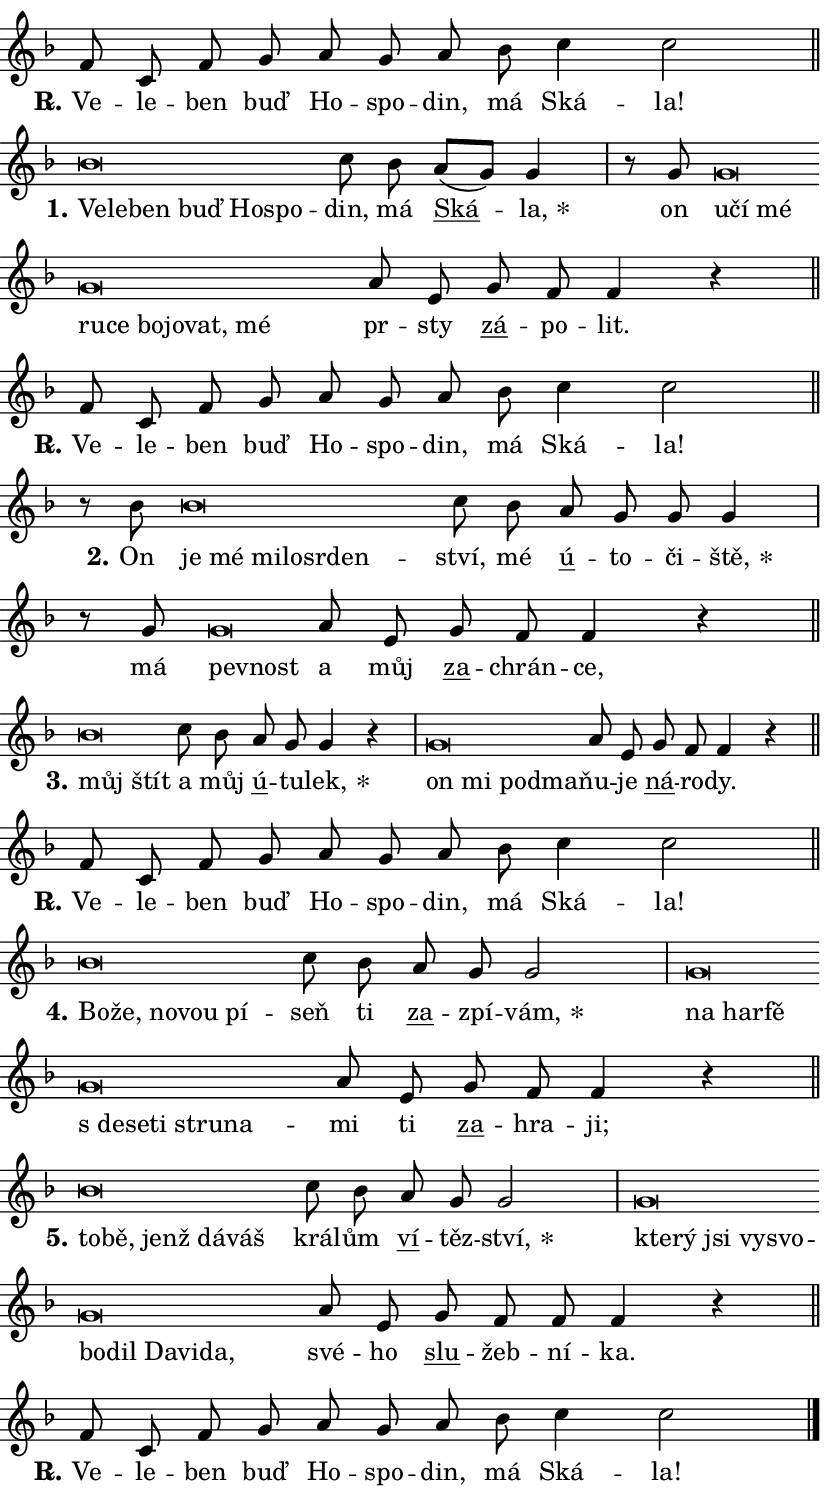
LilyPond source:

\version "2.24.0"
\header { tagline = "" }
\paper {
  indent = 0\cm
  top-margin = 0\cm
  right-margin = 0.13\cm % to fit lyric hyphens
  bottom-margin = 0\cm
  left-margin = 0\cm
  paper-width = 14\cm
  page-breaking = #ly:one-page-breaking
  system-system-spacing.basic-distance = #11
  score-system-spacing.basic-distance = #11
  ragged-last = ##f
}


%% Author: Thomas Morley
%% https://lists.gnu.org/archive/html/lilypond-user/2020-05/msg00002.html
#(define (line-position grob)
"Returns position of @var[grob} in current system:
   @code{'start}, if at first time-step
   @code{'end}, if at last time-step
   @code{'middle} otherwise
"
  (let* ((col (ly:item-get-column grob))
         (ln (ly:grob-object col 'left-neighbor))
         (rn (ly:grob-object col 'right-neighbor))
         (col-to-check-left (if (ly:grob? ln) ln col))
         (col-to-check-right (if (ly:grob? rn) rn col))
         (break-dir-left
           (and
             (ly:grob-property col-to-check-left 'non-musical #f)
             (ly:item-break-dir col-to-check-left)))
         (break-dir-right
           (and
             (ly:grob-property col-to-check-right 'non-musical #f)
             (ly:item-break-dir col-to-check-right))))
        (cond ((eqv? 1 break-dir-left) 'start)
              ((eqv? -1 break-dir-right) 'end)
              (else 'middle))))

#(define (tranparent-at-line-position vctor)
  (lambda (grob)
  "Relying on @code{line-position} select the relevant enry from @var{vctor}.
Used to determine transparency,"
    (case (line-position grob)
      ((end) (not (vector-ref vctor 0)))
      ((middle) (not (vector-ref vctor 1)))
      ((start) (not (vector-ref vctor 2))))))

noteHeadBreakVisibility =
#(define-music-function (break-visibility)(vector?)
"Makes @code{NoteHead}s transparent relying on @var{break-visibility}"
#{
  \override NoteHead.transparent =
    #(tranparent-at-line-position break-visibility)
#})

#(define delete-ledgers-for-transparent-note-heads
  (lambda (grob)
    "Reads whether a @code{NoteHead} is transparent.
If so this @code{NoteHead} is removed from @code{'note-heads} from
@var{grob}, which is supposed to be @code{LedgerLineSpanner}.
As a result ledgers are not printed for this @code{NoteHead}"
    (let* ((nhds-array (ly:grob-object grob 'note-heads))
           (nhds-list
             (if (ly:grob-array? nhds-array)
                 (ly:grob-array->list nhds-array)
                 '()))
           ;; Relies on the transparent-property being done before
           ;; Staff.LedgerLineSpanner.after-line-breaking is executed.
           ;; This is fragile ...
           (to-keep
             (remove
               (lambda (nhd)
                 (ly:grob-property nhd 'transparent #f))
               nhds-list)))
      ;; TODO find a better method to iterate over grob-arrays, similiar
      ;; to filter/remove etc for lists
      ;; For now rebuilt from scratch
      (set! (ly:grob-object grob 'note-heads)  '())
      (for-each
        (lambda (nhd)
          (ly:pointer-group-interface::add-grob grob 'note-heads nhd))
        to-keep))))

squashNotes = {
  \override NoteHead.X-extent = #'(-0.2 . 0.2)
  \override NoteHead.Y-extent = #'(-0.75 . 0)
  \override NoteHead.stencil =
    #(lambda (grob)
       (let ((pos (ly:grob-property grob 'staff-position)))
         (begin
           (if (< pos -7) (display "ERROR: Lower brevis then expected\n") (display ""))
           (if (<= pos -6) ly:text-interface::print ly:note-head::print))))
}
unSquashNotes = {
  \revert NoteHead.X-extent
  \revert NoteHead.Y-extent
  \revert NoteHead.stencil
}

hideNotes = \noteHeadBreakVisibility #begin-of-line-visible
unHideNotes = \noteHeadBreakVisibility #all-visible

% work-around for resetting accidentals
% https://lilypond.org/doc/v2.23/Documentation/notation/displaying-rhythms#unmetered-music
cadenzaMeasure = {
  \cadenzaOff
  \partial 1024 s1024
  \cadenzaOn
}

#(define-markup-command (accent layout props text) (markup?)
  "Underline accented syllable"
  (interpret-markup layout props
    #{\markup \override #'(offset . 4.3) \underline { #text }#}))

responsum = \markup \concat {
  "R" \hspace #-1.05 \path #0.1 #'((moveto 0 0.07) (lineto 0.9 0.8)) \hspace #0.05 "."
}

spaceSize = #0.6828661417322834 % exact space size for TeX Gyre Schola

\layout {
  \context {
    \Staff
    \remove "Time_signature_engraver"
    \override LedgerLineSpanner.after-line-breaking = #delete-ledgers-for-transparent-note-heads
  }
  \context {
    \Lyrics {
      \override LyricSpace.minimum-distance = \spaceSize
      \override LyricText.font-name = #"TeX Gyre Schola"
      \override LyricText.font-size = 1
      \override StanzaNumber.font-name = #"TeX Gyre Schola Bold"
      \override StanzaNumber.font-size = 1
    }
  }
  \context {
    \Score 
    \override NoteHead.text =
      #(lambda (grob) 
        (let ((pos (ly:grob-property grob 'staff-position)))
          #{\markup {
            \combine
              \halign #-0.55 \raise #(if (= pos -6) 0 0.5) \override #'(thickness . 2) \draw-line #'(3.2 . 0)
              \musicglyph "noteheads.sM1"
          }#}))
  }
}

% magnetic-lyrics.ily
%
%   written by
%     Jean Abou Samra <jean@abou-samra.fr>
%     Werner Lemberg <wl@gnu.org>
%
%   adapted by
%     Jiri Hon <jiri.hon@gmail.com>
%
% Version 2022-Apr-15

% https://www.mail-archive.com/lilypond-user@gnu.org/msg149350.html

#(define (Left_hyphen_pointer_engraver context)
   "Collect syllable-hyphen-syllable occurrences in lyrics and store
them in properties.  This engraver only looks to the left.  For
example, if the lyrics input is @code{foo -- bar}, it does the
following.

@itemize @bullet
@item
Set the @code{text} property of the @code{LyricHyphen} grob between
@q{foo} and @q{bar} to @code{foo}.

@item
Set the @code{left-hyphen} property of the @code{LyricText} grob with
text @q{foo} to the @code{LyricHyphen} grob between @q{foo} and
@q{bar}.
@end itemize

Use this auxiliary engraver in combination with the
@code{lyric-@/text::@/apply-@/magnetic-@/offset!} hook."
   (let ((hyphen #f)
         (text #f))
     (make-engraver
      (acknowledgers
       ((lyric-syllable-interface engraver grob source-engraver)
        (set! text grob)))
      (end-acknowledgers
       ((lyric-hyphen-interface engraver grob source-engraver)
        ;(when (not (grob::has-interface grob 'lyric-space-interface))
          (set! hyphen grob)));)
      ((stop-translation-timestep engraver)
       (when (and text hyphen)
         (ly:grob-set-object! text 'left-hyphen hyphen))
       (set! text #f)
       (set! hyphen #f)))))

#(define (lyric-text::apply-magnetic-offset! grob)
   "If the space between two syllables is less than the value in
property @code{LyricText@/.details@/.squash-threshold}, move the right
syllable to the left so that it gets concatenated with the left
syllable.

Use this function as a hook for
@code{LyricText@/.after-@/line-@/breaking} if the
@code{Left_@/hyphen_@/pointer_@/engraver} is active."
   (let ((hyphen (ly:grob-object grob 'left-hyphen #f)))
     (when hyphen
       (let ((left-text (ly:spanner-bound hyphen LEFT)))
         (when (grob::has-interface left-text 'lyric-syllable-interface)
           (let* ((common (ly:grob-common-refpoint grob left-text X))
                  (this-x-ext (ly:grob-extent grob common X))
                  (left-x-ext
                   (begin
                     ;; Trigger magnetism for left-text.
                     (ly:grob-property left-text 'after-line-breaking)
                     (ly:grob-extent left-text common X)))
                  ;; `delta` is the gap width between two syllables.
                  (delta (- (interval-start this-x-ext)
                            (interval-end left-x-ext)))
                  (details (ly:grob-property grob 'details))
                  (threshold (assoc-get 'squash-threshold details 0.2)))
             (when (< delta threshold)
               (let* (;; We have to manipulate the input text so that
                      ;; ligatures crossing syllable boundaries are not
                      ;; disabled.  For languages based on the Latin
                      ;; script this is essentially a beautification.
                      ;; However, for non-Western scripts it can be a
                      ;; necessity.
                      (lt (ly:grob-property left-text 'text))
                      (rt (ly:grob-property grob 'text))
                      (is-space (grob::has-interface hyphen 'lyric-space-interface))
                      (space (if is-space " " ""))
                      (extra-delta (if is-space spaceSize 0))
                      ;; Append new syllable.
                      (ltrt-space (if (and (string? lt) (string? rt))
                                (string-append lt space rt)
                                (make-concat-markup (list lt space rt))))
                      ;; Right-align `ltrt` to the right side.
                      (ltrt-space-markup (grob-interpret-markup
                               grob
                               (make-translate-markup
                                (cons (interval-length this-x-ext) 0)
                                (make-right-align-markup ltrt-space)))))
                 (begin
                   ;; Don't print `left-text`.
                   (ly:grob-set-property! left-text 'stencil #f)
                   ;; Set text and stencil (which holds all collected
                   ;; syllables so far) and shift it to the left.
                   (ly:grob-set-property! grob 'text ltrt-space)
                   (ly:grob-set-property! grob 'stencil ltrt-space-markup)
                   (ly:grob-translate-axis! grob (- (- delta extra-delta)) X))))))))))


#(define (lyric-hyphen::displace-bounds-first grob)
   ;; Make very sure this callback isn't triggered too early.
   (let ((left (ly:spanner-bound grob LEFT))
         (right (ly:spanner-bound grob RIGHT)))
     (ly:grob-property left 'after-line-breaking)
     (ly:grob-property right 'after-line-breaking)
     (ly:lyric-hyphen::print grob)))

squashThreshold = #0.4

\layout {
  \context {
    \Lyrics
    \consists #Left_hyphen_pointer_engraver
    \override LyricText.after-line-breaking =
      #lyric-text::apply-magnetic-offset!
    \override LyricHyphen.stencil = #lyric-hyphen::displace-bounds-first
    \override LyricText.details.squash-threshold = \squashThreshold
    \override LyricHyphen.minimum-distance = 0
    \override LyricHyphen.minimum-length = \squashThreshold
  }
}

squashText = \override LyricText.details.squash-threshold = 9999
unSquashText = \override LyricText.details.squash-threshold = \squashThreshold

leftText = \override LyricText.self-alignment-X = #LEFT
unLeftText = \revert LyricText.self-alignment-X

starOffset = #(lambda (grob) 
                (let ((x_offset (ly:self-alignment-interface::aligned-on-x-parent grob)))
                  (if (= x_offset 0) 0 (+ x_offset 1.2))))

star = #(define-music-function (syllable)(string?)
"Append star separator at the end of a syllable"
#{
  \once \override LyricText.X-offset = #starOffset
  \lyricmode { \markup {
    #syllable
    \override #'((font-name . "TeX Gyre Schola Bold")) \hspace #0.2 \lower #0.65 \larger "*"
  } }
#})

starAccent = #(define-music-function (syllable)(string?)
"Append star separator at the end of a syllable and make accent"
#{
  \once \override LyricText.X-offset = #starOffset
  \lyricmode { \markup {
    \accent #syllable
    \override #'((font-name . "TeX Gyre Schola Bold")) \hspace #0.2 \lower #0.65 \larger "*"
  } }
#})

breath = #(define-music-function (syllable)(string?)
"Append breathing indicator at the end of a syllable"
#{
  \lyricmode { \markup { #syllable "+" } }
#})

optionalBreath = #(define-music-function (syllable)(string?)
"Append optional breathing indicator at the end of a syllable"
#{
  \lyricmode { \markup { #syllable "(+)" } }
#})


\score {
    <<
        \new Voice = "melody" { \cadenzaOn \key f \major \relative { f'8 c f g \bar "" a g a bes \bar "" c4 c2 \cadenzaMeasure \bar "||" \break } }
        \new Lyrics \lyricsto "melody" { \lyricmode { \set stanza = \responsum
Ve -- le -- ben buď Ho -- spo -- din, má Ská -- la! } }
    >>
    \layout {}
}

\score {
    <<
        \new Voice = "melody" { \cadenzaOn \key f \major \relative { \squashNotes bes'\breve*1/16 \hideNotes \breve*1/16 \bar "" \breve*1/16 \bar "" \breve*1/16 \bar "" \breve*1/16 \breve*1/16 \bar "" \unHideNotes \unSquashNotes c8 bes \bar "" a[( g)] g4 \cadenzaMeasure \bar "|" r8 g8 \squashNotes g\breve*1/16 \hideNotes \breve*1/16 \bar "" \breve*1/16 \bar "" \breve*1/16 \bar "" \breve*1/16 \bar "" \breve*1/16 \bar "" \breve*1/16 \bar "" \breve*1/16 \breve*1/16 \bar "" \unHideNotes \unSquashNotes a8 e \bar "" g f f4 r \cadenzaMeasure \bar "||" \break } }
        \new Lyrics \lyricsto "melody" { \lyricmode { \set stanza = "1."
\leftText Ve -- \squashText le -- ben buď Ho -- spo -- \unLeftText \unSquashText din, má \markup \accent Ská -- \star la, on \leftText u -- \squashText čí mé ru -- ce bo -- jo -- vat, mé \unLeftText \unSquashText pr -- sty \markup \accent zá -- po -- lit. } }
    >>
    \layout {}
}

\score {
    <<
        \new Voice = "melody" { \cadenzaOn \key f \major \relative { f'8 c f g \bar "" a g a bes \bar "" c4 c2 \cadenzaMeasure \bar "||" \break } }
        \new Lyrics \lyricsto "melody" { \lyricmode { \set stanza = \responsum
Ve -- le -- ben buď Ho -- spo -- din, má Ská -- la! } }
    >>
    \layout {}
}

\score {
    <<
        \new Voice = "melody" { \cadenzaOn \key f \major \relative { r8 bes'8 \squashNotes bes\breve*1/16 \hideNotes \breve*1/16 \bar "" \breve*1/16 \bar "" \breve*1/16 \bar "" \breve*1/16 \breve*1/16 \bar "" \unHideNotes \unSquashNotes c8 bes \bar "" a g g g4 \cadenzaMeasure \bar "|" r8 g8 \squashNotes g\breve*1/16 \hideNotes \breve*1/16 \bar "" \unHideNotes \unSquashNotes a8 e \bar "" g f f4 r \cadenzaMeasure \bar "||" \break } }
        \new Lyrics \lyricsto "melody" { \lyricmode { \set stanza = "2."
On \leftText je \squashText mé mi -- lo -- sr -- den -- \unLeftText \unSquashText ství, mé \markup \accent ú -- to -- či -- \star ště, má \leftText pev -- \squashText nost \unLeftText \unSquashText a můj \markup \accent za -- chrán -- ce, } }
    >>
    \layout {}
}

\score {
    <<
        \new Voice = "melody" { \cadenzaOn \key f \major \relative { \squashNotes bes'\breve*1/16 \hideNotes \breve*1/16 \bar "" \unHideNotes \unSquashNotes c8 bes \bar "" a g g4 r \cadenzaMeasure \bar "|" \squashNotes g\breve*1/16 \hideNotes \breve*1/16 \bar "" \breve*1/16 \breve*1/16 \bar "" \unHideNotes \unSquashNotes a8 e \bar "" g f f4 r \cadenzaMeasure \bar "||" \break } }
        \new Lyrics \lyricsto "melody" { \lyricmode { \set stanza = "3."
\leftText můj \squashText štít \unLeftText \unSquashText a můj \markup \accent ú -- tu -- \star lek, \leftText on \squashText mi pod -- ma -- \unLeftText \unSquashText ňu -- je \markup \accent ná -- ro -- dy. } }
    >>
    \layout {}
}

\score {
    <<
        \new Voice = "melody" { \cadenzaOn \key f \major \relative { f'8 c f g \bar "" a g a bes \bar "" c4 c2 \cadenzaMeasure \bar "||" \break } }
        \new Lyrics \lyricsto "melody" { \lyricmode { \set stanza = \responsum
Ve -- le -- ben buď Ho -- spo -- din, má Ská -- la! } }
    >>
    \layout {}
}

\score {
    <<
        \new Voice = "melody" { \cadenzaOn \key f \major \relative { \squashNotes bes'\breve*1/16 \hideNotes \breve*1/16 \bar "" \breve*1/16 \bar "" \breve*1/16 \breve*1/16 \bar "" \unHideNotes \unSquashNotes c8 bes \bar "" a g g2 \cadenzaMeasure \bar "|" \squashNotes g\breve*1/16 \hideNotes \breve*1/16 \bar "" \breve*1/16 \bar "" \breve*1/16 \bar "" \breve*1/16 \bar "" \breve*1/16 \bar "" \breve*1/16 \breve*1/16 \bar "" \unHideNotes \unSquashNotes a8 e \bar "" g f f4 r \cadenzaMeasure \bar "||" \break } }
        \new Lyrics \lyricsto "melody" { \lyricmode { \set stanza = "4."
\leftText Bo -- \squashText že, no -- vou pí -- \unLeftText \unSquashText seň ti \markup \accent za -- zpí -- \star vám, \leftText na \squashText har -- fě "s de" -- se -- ti stru -- na -- \unLeftText \unSquashText mi ti \markup \accent za -- hra -- ji; } }
    >>
    \layout {}
}

\score {
    <<
        \new Voice = "melody" { \cadenzaOn \key f \major \relative { \squashNotes bes'\breve*1/16 \hideNotes \breve*1/16 \bar "" \breve*1/16 \bar "" \breve*1/16 \breve*1/16 \bar "" \unHideNotes \unSquashNotes c8 bes \bar "" a g g2 \cadenzaMeasure \bar "|" \squashNotes g\breve*1/16 \hideNotes \breve*1/16 \bar "" \breve*1/16 \bar "" \breve*1/16 \bar "" \breve*1/16 \bar "" \breve*1/16 \bar "" \breve*1/16 \bar "" \breve*1/16 \bar "" \breve*1/16 \breve*1/16 \bar "" \unHideNotes \unSquashNotes a8 e \bar "" g f f f4 r \cadenzaMeasure \bar "||" \break } }
        \new Lyrics \lyricsto "melody" { \lyricmode { \set stanza = "5."
\leftText to -- \squashText bě, jenž dá -- váš \unLeftText \unSquashText krá -- lům \markup \accent ví -- těz -- \star ství, \leftText kte -- \squashText rý jsi vy -- svo -- bo -- dil Da -- vi -- da, \unLeftText \unSquashText své -- ho \markup \accent slu -- žeb -- ní -- ka. } }
    >>
    \layout {}
}

\score {
    <<
        \new Voice = "melody" { \cadenzaOn \key f \major \relative { f'8 c f g \bar "" a g a bes \bar "" c4 c2 \cadenzaMeasure \bar "||" \break } \bar "|." }
        \new Lyrics \lyricsto "melody" { \lyricmode { \set stanza = \responsum
Ve -- le -- ben buď Ho -- spo -- din, má Ská -- la! } }
    >>
    \layout {}
}
